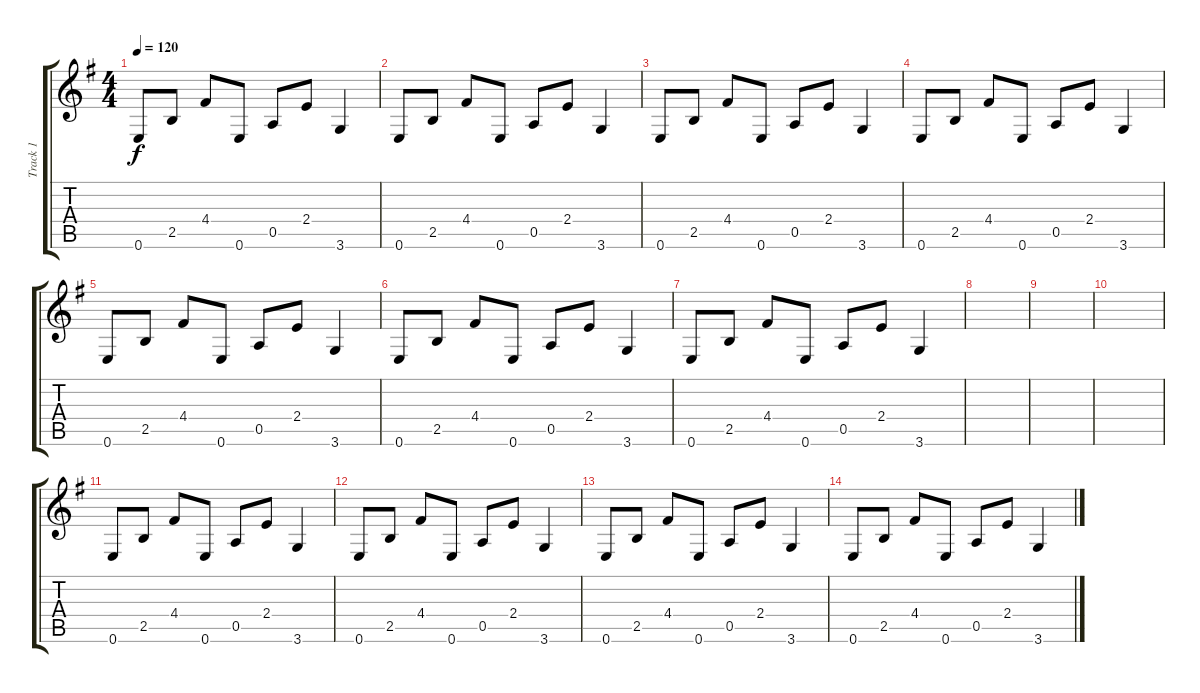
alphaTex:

\track ("Track 1" "Track 1") {instrument acousticguitarsteel}
\staff {score tabs}
\tuning (E4 B3 G3 D3 A2 E2) {hide}
\ts (4 4)
\tempo 120
\clef g2
\ks g
0.6.8{dy f} 2.5.8 4.4.8 0.6.8 0.5.8 2.4.8 3.6.4 |
0.6.8 2.5.8 4.4.8 0.6.8 0.5.8 2.4.8 3.6.4 |
0.6.8 2.5.8 4.4.8 0.6.8 0.5.8 2.4.8 3.6.4 |
0.6.8 2.5.8 4.4.8 0.6.8 0.5.8 2.4.8 3.6.4 |
0.6.8 2.5.8 4.4.8 0.6.8 0.5.8 2.4.8 3.6.4 |
0.6.8 2.5.8 4.4.8 0.6.8 0.5.8 2.4.8 3.6.4 |
0.6.8 2.5.8 4.4.8 0.6.8 0.5.8 2.4.8 3.6.4 |
|
|
|
0.6.8 2.5.8 4.4.8 0.6.8 0.5.8 2.4.8 3.6.4 |
0.6.8 2.5.8 4.4.8 0.6.8 0.5.8 2.4.8 3.6.4 |
0.6.8 2.5.8 4.4.8 0.6.8 0.5.8 2.4.8 3.6.4 |
0.6.8 2.5.8 4.4.8 0.6.8 0.5.8 2.4.8 3.6.4
